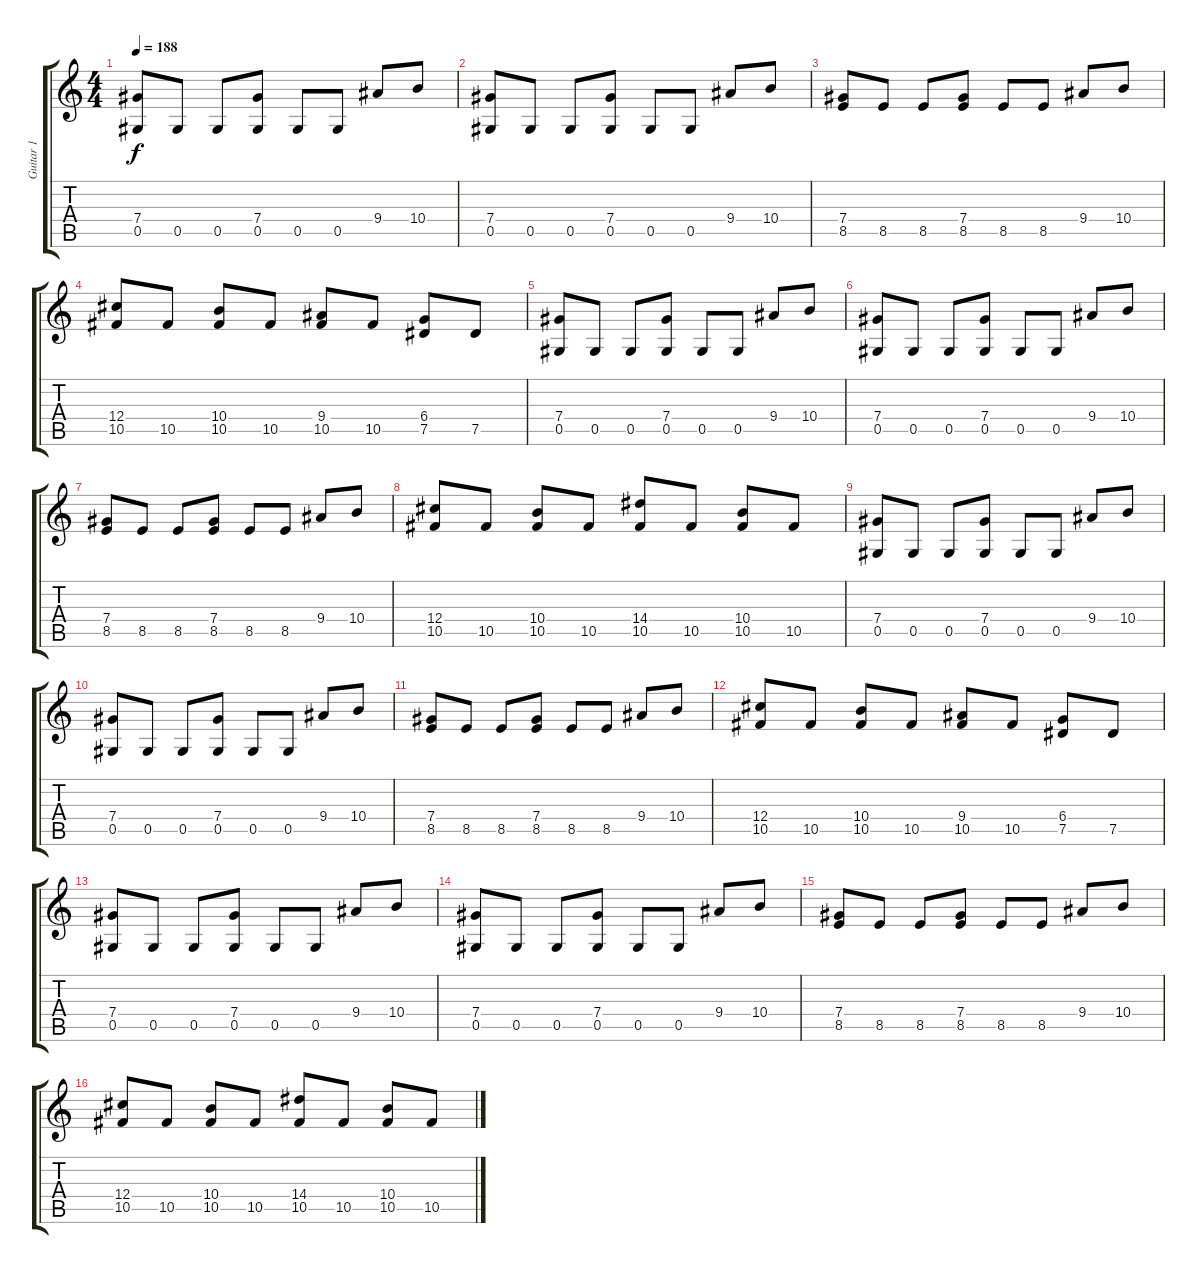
\track ("Guitar 1" "Guitar 1") {instrument distortionguitar}
\staff {score tabs}
\tuning (Eb4 Bb3 Gb3 Db3 Ab2 Eb2) {hide}
\ts (4 4)
\tempo 188
\clef g2
\ks c
(7.4 0.5).8{dy f instrument distortionguitar} 0.5.8 0.5.8 (7.4 0.5).8 0.5.8 0.5.8 9.4.8 10.4.8 |
(7.4 0.5).8 0.5.8 0.5.8 (7.4 0.5).8 0.5.8 0.5.8 9.4.8 10.4.8 |
(7.4 8.5).8 8.5.8 8.5.8 (7.4 8.5).8 8.5.8 8.5.8 9.4.8 10.4.8 |
(12.4 10.5).8 10.5.8 (10.4 10.5).8 10.5.8 (9.4 10.5).8 10.5.8 (6.4 7.5).8 7.5.8 |
(7.4 0.5).8 0.5.8 0.5.8 (7.4 0.5).8 0.5.8 0.5.8 9.4.8 10.4.8 |
(7.4 0.5).8 0.5.8 0.5.8 (7.4 0.5).8 0.5.8 0.5.8 9.4.8 10.4.8 |
(7.4 8.5).8 8.5.8 8.5.8 (7.4 8.5).8 8.5.8 8.5.8 9.4.8 10.4.8 |
(12.4 10.5).8 10.5.8 (10.4 10.5).8 10.5.8 (14.4 10.5).8 10.5.8 (10.4 10.5).8 10.5.8 |
(7.4 0.5).8 0.5.8 0.5.8 (7.4 0.5).8 0.5.8 0.5.8 9.4.8 10.4.8 |
(7.4 0.5).8 0.5.8 0.5.8 (7.4 0.5).8 0.5.8 0.5.8 9.4.8 10.4.8 |
(7.4 8.5).8 8.5.8 8.5.8 (7.4 8.5).8 8.5.8 8.5.8 9.4.8 10.4.8 |
(12.4 10.5).8 10.5.8 (10.4 10.5).8 10.5.8 (9.4 10.5).8 10.5.8 (6.4 7.5).8 7.5.8 |
(7.4 0.5).8 0.5.8 0.5.8 (7.4 0.5).8 0.5.8 0.5.8 9.4.8 10.4.8 |
(7.4 0.5).8 0.5.8 0.5.8 (7.4 0.5).8 0.5.8 0.5.8 9.4.8 10.4.8 |
(7.4 8.5).8 8.5.8 8.5.8 (7.4 8.5).8 8.5.8 8.5.8 9.4.8 10.4.8 |
(12.4 10.5).8 10.5.8 (10.4 10.5).8 10.5.8 (14.4 10.5).8 10.5.8 (10.4 10.5).8 10.5.8
